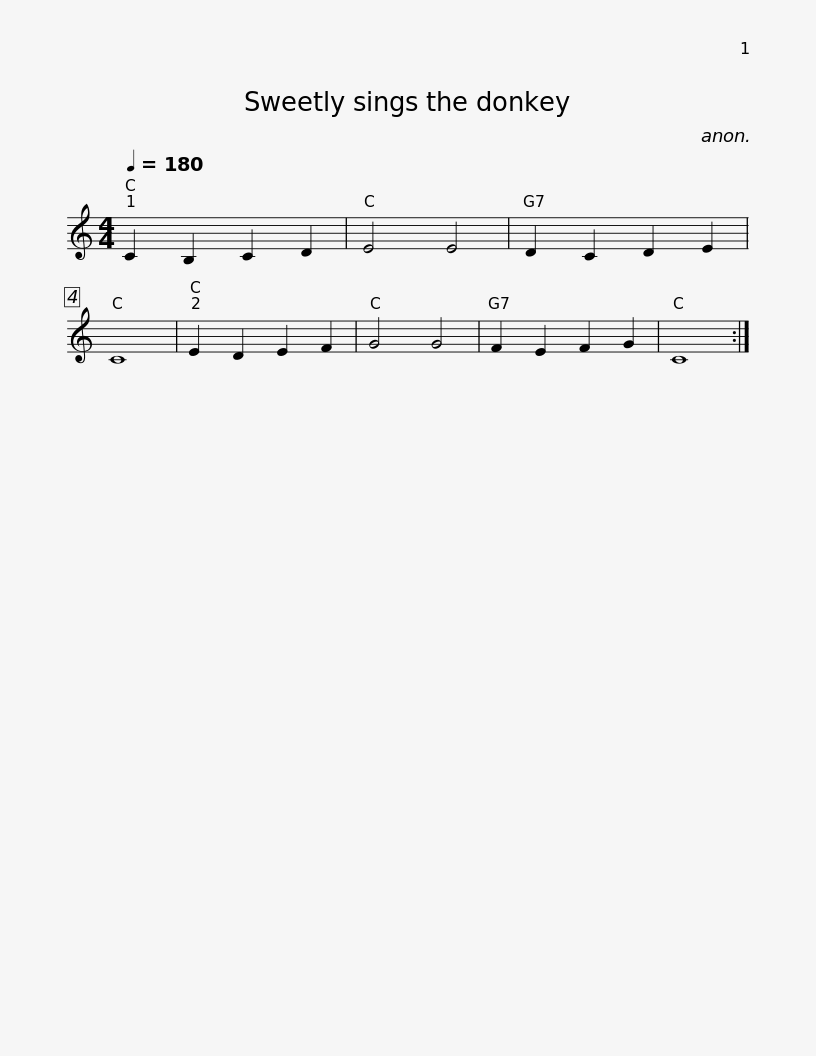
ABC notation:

X:1
L:1/8
Q:1/4=180
M:4/4
I:linebreak $
K:C
V:1 treble
V:1
 C2 B,2 C2 D2 | E4 E4 | D2 C2 D2 E2 | C8 | E2 D2 E2 F2 | %5
 G4 G4 | F2 E2 F2 G2 | C8 :| %8
